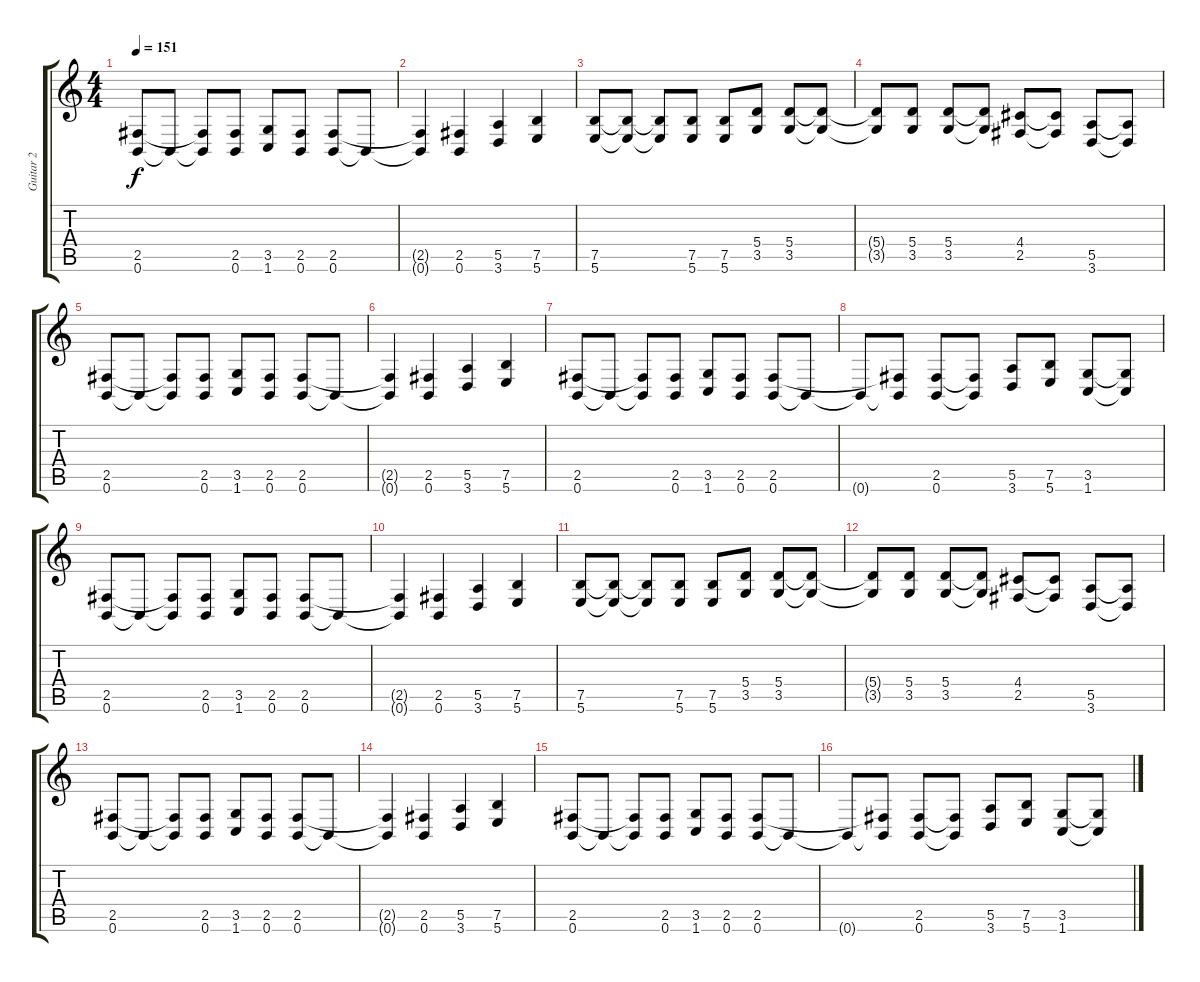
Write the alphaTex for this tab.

\track ("Guitar 2" "Guitar 2") {instrument distortionguitar}
\staff {score tabs}
\tuning (B3 G3 D3 A2 E2 B1) {hide}
\ts (4 4)
\tempo 151
\clef g2
\ks c
(2.5 0.6).8{dy f} 0.6{t}.8 (2.5{t} 0.6{t}).8 (2.5 0.6).8 (3.5 1.6).8 (2.5 0.6).8 (2.5 0.6).8 0.6{t}.8 |
(2.5{t} 0.6{t}).4 (2.5 0.6).4 (5.5 3.6).4 (7.5 5.6).4 |
(7.5 5.6).8 (7.5{t} 5.6{t}).8 (7.5{t} 5.6{t}).8 (7.5 5.6).8 (7.5 5.6).8 (5.4 3.5).8 (5.4 3.5).8 (5.4{t} 3.5{t}).8 |
(5.4{t} 3.5{t}).8 (5.4 3.5).8 (5.4 3.5).8 (5.4{t} 3.5{t}).8 (4.4 2.5).8 (4.4{t} 2.5{t}).8 (5.5 3.6).8 (5.5{t} 3.6{t}).8 |
(2.5 0.6).8 0.6{t}.8 (2.5{t} 0.6{t}).8 (2.5 0.6).8 (3.5 1.6).8 (2.5 0.6).8 (2.5 0.6).8 0.6{t}.8 |
(2.5{t} 0.6{t}).4 (2.5 0.6).4 (5.5 3.6).4 (7.5 5.6).4 |
(2.5 0.6).8 0.6{t}.8 (2.5{t} 0.6{t}).8 (2.5 0.6).8 (3.5 1.6).8 (2.5 0.6).8 (2.5 0.6).8 0.6{t}.8 |
0.6{t}.8 (2.5{t} 0.6{t}).8 (2.5 0.6).8 (2.5{t} 0.6{t}).8 (5.5 3.6).8 (7.5 5.6).8 (3.5 1.6).8 (3.5{t} 1.6{t}).8 |
(2.5 0.6).8 0.6{t}.8 (2.5{t} 0.6{t}).8 (2.5 0.6).8 (3.5 1.6).8 (2.5 0.6).8 (2.5 0.6).8 0.6{t}.8 |
(2.5{t} 0.6{t}).4 (2.5 0.6).4 (5.5 3.6).4 (7.5 5.6).4 |
(7.5 5.6).8 (7.5{t} 5.6{t}).8 (7.5{t} 5.6{t}).8 (7.5 5.6).8 (7.5 5.6).8 (5.4 3.5).8 (5.4 3.5).8 (5.4{t} 3.5{t}).8 |
(5.4{t} 3.5{t}).8 (5.4 3.5).8 (5.4 3.5).8 (5.4{t} 3.5{t}).8 (4.4 2.5).8 (4.4{t} 2.5{t}).8 (5.5 3.6).8 (5.5{t} 3.6{t}).8 |
(2.5 0.6).8 0.6{t}.8 (2.5{t} 0.6{t}).8 (2.5 0.6).8 (3.5 1.6).8 (2.5 0.6).8 (2.5 0.6).8 0.6{t}.8 |
(2.5{t} 0.6{t}).4 (2.5 0.6).4 (5.5 3.6).4 (7.5 5.6).4 |
(2.5 0.6).8 0.6{t}.8 (2.5{t} 0.6{t}).8 (2.5 0.6).8 (3.5 1.6).8 (2.5 0.6).8 (2.5 0.6).8 0.6{t}.8 |
0.6{t}.8 (2.5{t} 0.6{t}).8 (2.5 0.6).8 (2.5{t} 0.6{t}).8 (5.5 3.6).8 (7.5 5.6).8 (3.5 1.6).8 (3.5{t} 1.6{t}).8
